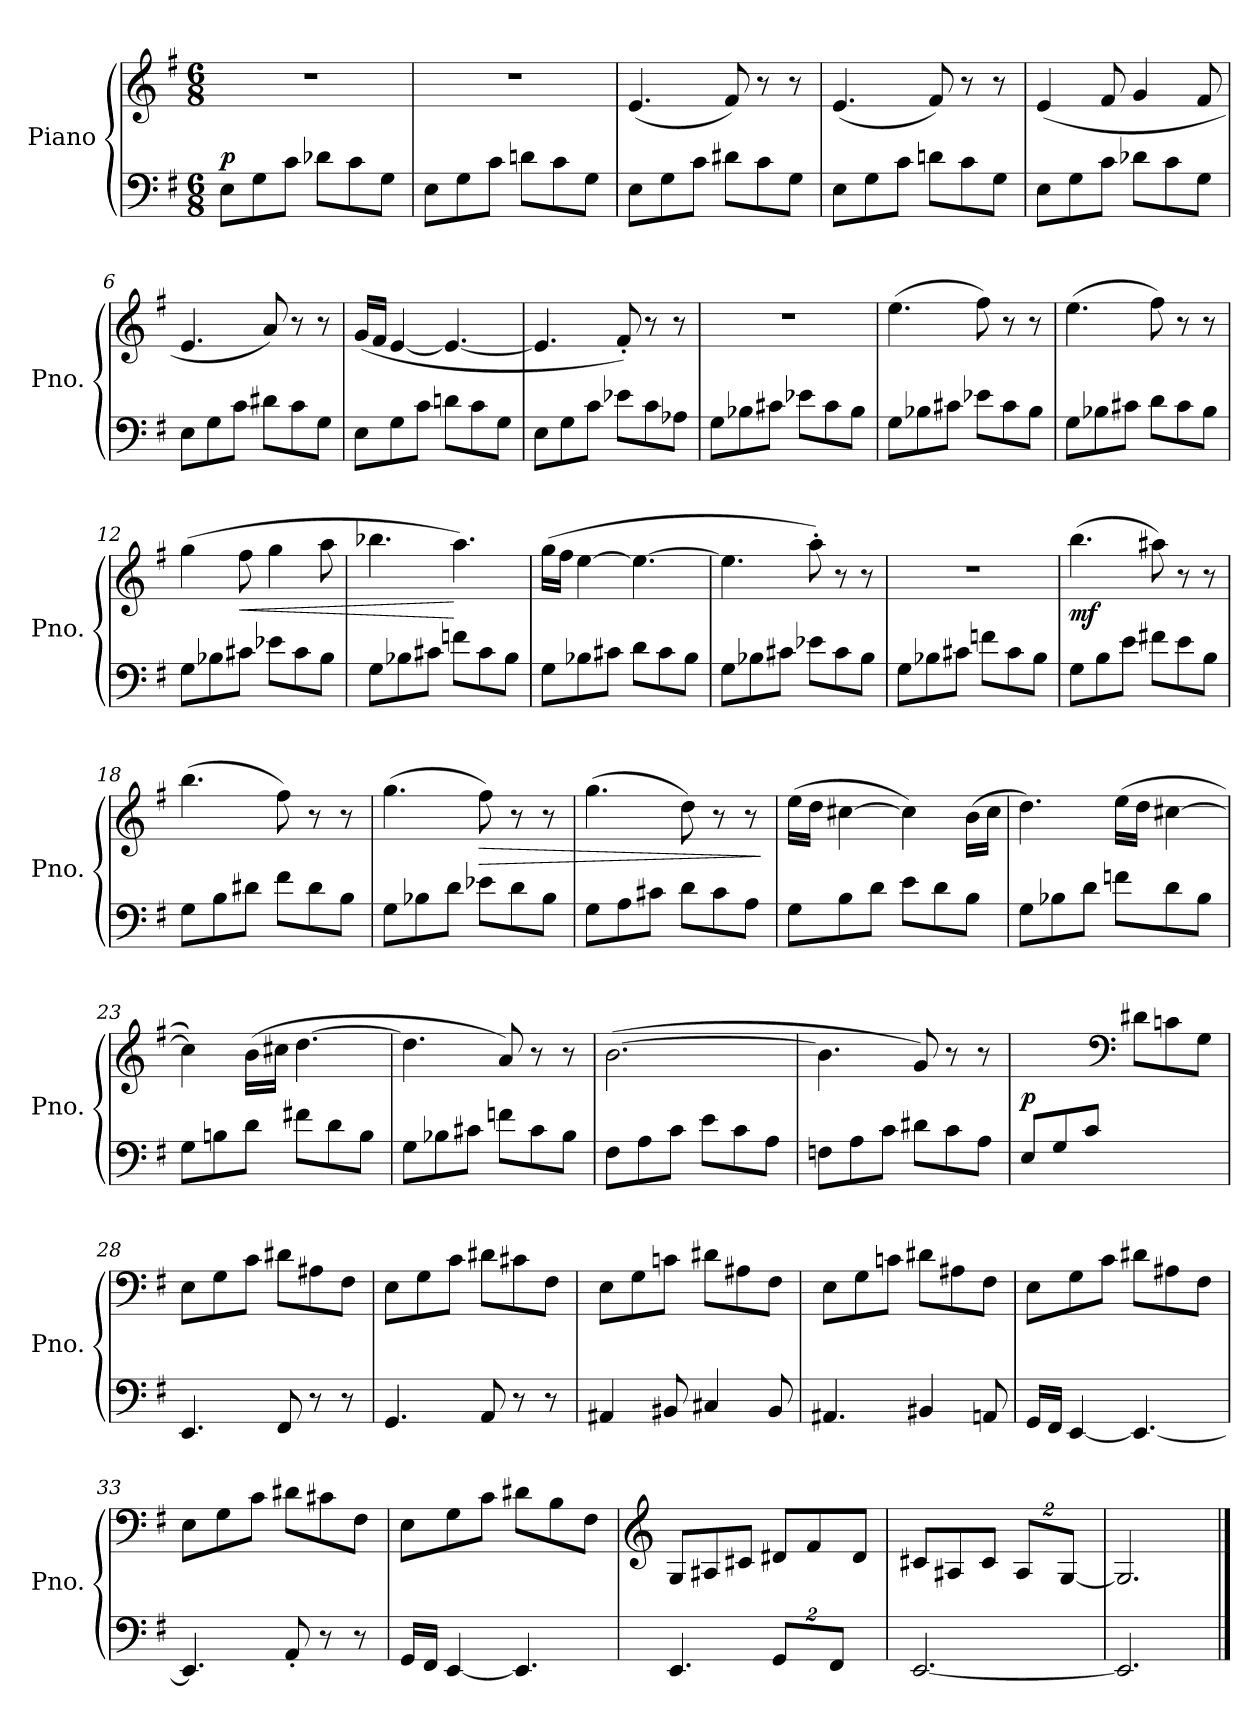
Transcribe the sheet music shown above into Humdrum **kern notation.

**kern	**kern	**dynam
*part1	*part1	*part1
*staff2	*staff1	*staff1/2
*I"Piano	*	*
*I'Pno.	*	*
*clefF4	*clefG2	*
*k[f#]	*k[f#]	*
*M6/8	*M6/8	*
*MM72	*MM72	*
=1	=1	=1
!	!	!LO:DY:a=2
8E\L	2.r	p
8G\	.	.
8c\J	.	.
8d-X\L	.	.
8c\	.	.
8G\J	.	.
=2	=2	=2
8E\L	2.r	.
8G\	.	.
8c\J	.	.
8dn\L	.	.
8c\	.	.
8G\J	.	.
=3	=3	=3
8E\L	(<4.e/	.
8G\	.	.
8c\J	.	.
8d#X\L	8f#/)	.
8c\	8r	.
8G\J	8r	.
=4	=4	=4
8E\L	(<4.e/	.
8G\	.	.
8c\J	.	.
8dn\L	8f#/)	.
8c\	8r	.
8G\J	8r	.
!!LO:LB:g=z
=5	=5	=5
8E\L	(<4e/	.
8G\	.	.
8c\J	8f#/	.
8d-X\L	4g/	.
8c\	.	.
8G\J	8f#/	.
=6	=6	=6
8E\L	4.e/	.
8G\	.	.
8c\J	.	.
8d#X\L	8a/)	.
8c\	8r	.
8G\J	8r	.
=7	=7	=7
8E\L	(<16g/LL	.
.	16f#/JJ	.
8G\	[4e/	.
8c\J	.	.
8dn\L	4.e/_	.
8c\	.	.
8G\J	.	.
=8	=8	=8
8E\L	4.e/]	.
8G\	.	.
8c\J	.	.
8e-X\L	8f#'/)	.
8c\	8r	.
8A-X\J	8r	.
!!LO:LB:g=z
=9	=9	=9
8G\L	2.r	.
8B-X\	.	.
8c#X\J	.	.
8e-X\L	.	.
8c#\	.	.
8B-\J	.	.
=10	=10	=10
8G\L	(>4.ee\	.
8B-X\	.	.
8c#X\J	.	.
8e-X\L	8ff#\)	.
8c#\	8r	.
8B-\J	8r	.
=11	=11	=11
8G\L	(>4.ee\	.
8B-X\	.	.
8c#X\J	.	.
8d\L	8ff#\)	.
8c#\	8r	.
8B-\J	8r	.
=12	=12	=12
8G\L	(>4gg\	.
8B-X\	.	.
!	!	!LO:HP:b
8c#X\J	8ff#\	<
8e-X\L	4gg\	.
8c#\	.	.
8B-\J	8aa\	.
!!LO:LB:g=z
=13	=13	=13
8G\L	4.bb-X\	.
8B-X\	.	.
8c#X\J	.	.
8fn\L	4.aa\)	[
8c#\	.	.
8B-\J	.	.
=14	=14	=14
8G\L	(>16gg\LL	.
.	16ff#\JJ	.
8B-X\	[4ee\	.
8c#X\J	.	.
8d\L	4.ee\_	.
8c#\	.	.
8B-\J	.	.
=15	=15	=15
8G\L	4.ee\]	.
8B-X\	.	.
8c#X\J	.	.
8e-X\L	8aa'\)	.
8c#\	8r	.
8B-\J	8r	.
=16	=16	=16
8G\L	2.r	.
8B-X\	.	.
8c#X\J	.	.
8fn\L	.	.
8c#\	.	.
8B-\J	.	.
!!LO:LB:g=z
=17	=17	=17
!	!	!LO:DY:b
8G\L	(>4.bb\	mf
8B\	.	.
8e\J	.	.
8f#X\L	8aa#X\)	.
8e\	8r	.
8B\J	8r	.
=18	=18	=18
8G\L	(>4.bb\	.
8B\	.	.
8d#X\J	.	.
8f#\L	8ff#\)	.
8d#\	8r	.
8B\J	8r	.
=19	=19	=19
8G\L	(>4.gg\	.
8B-X\	.	.
8d\J	.	.
!	!	!LO:HP:b
8e-X\L	8ff#\)	>
8d\	8r	.
8B-\J	8r	.
=20	=20	=20
8G\L	(>4.gg\	.
8A\	.	.
8c#X\J	.	.
8d\L	8dd\)	.
8c#\	8r	.
8A\J	8r	.
.	.	]
!!LO:LB:g=z
=21	=21	=21
8G\L	(>16ee\LL	.
.	16dd\JJ	.
8B\	[4cc#X\	.
8d\J	.	.
8e\L	4cc#\])	.
8d\	.	.
8B\J	(>16b\LL	.
.	16cc#\JJ	.
=22	=22	=22
8G\L	4.dd\)	.
8B-X\	.	.
8d\J	.	.
8fn\L	(>16ee\LL	.
.	16dd\JJ	.
8d\	[4cc#X\	.
8B-\J	.	.
=23	=23	=23
8G\L	4cc#\])	.
8Bn\	.	.
8d\J	(>16b\LL	.
.	16cc#X\JJ	.
8f#X\L	[4.dd\	.
8d\	.	.
8B\J	.	.
=24	=24	=24
8G\L	4.dd\]	.
8B-X\	.	.
8c#X\J	.	.
8fn\L	8a/)	.
8c#\	8r	.
8B-\J	8r	.
!!LO:PB:g=z
=25	=25	=25
8F#\L	(>[2.b\	.
8A\	.	.
8c\J	.	.
8e\L	.	.
8c\	.	.
8A\J	.	.
=26	=26	=26
8Fn\L	4.b\]	.
8A\	.	.
8c\J	.	.
8d#X\L	8g/)	.
8c\	8r	.
8A\J	8r	.
=27	=27	=27
!	!	!LO:DY:a=2
8E/L	4ryy	p
8G/	.	.
8c/J	8ryy	.
*	*clefF4	*
4ryy	8d#X\L	.
.	8cn\	.
8ryy	(8G\J	.
=28	=28	=28
4.EE/	8E\L	.
.	8G\	.
.	8c\J	.
8FF#/	8d#X\L	.
8r	8A#X\	.
8r	8F#\J	.
!!LO:LB:g=z
=29	=29	=29
4.GG/	8E\L	.
.	8G\	.
.	8c\J	.
8AA/	8d#X\L	.
8r	8c#X\	.
8r	8F#\J	.
=30	=30	=30
4AA#X/	8E\L	.
.	8G\	.
8BB#X/	8cn\J	.
4C#X/	8d#X\L	.
.	8A#X\	.
8BB#/	8F#\J	.
=31	=31	=31
4.AA#X/	8E\L	.
.	8G\	.
.	8cn\J	.
4BB#X/	8d#X\L	.
.	8A#X\	.
8AAn/	8F#\J	.
=32	=32	=32
16GG/LL	8E\L	.
16FF#/JJ	.	.
[4EE/	8G\	.
.	8c\J	.
4.EE/_	8d#X\L	.
.	8A#X\	.
.	8F#\J	.
!!LO:LB:g=z
=33	=33	=33
4.EE/]	8E\L	.
.	8G\	.
.	8c\J	.
8AA'/	8d#X\L	.
8r	8c#X\	.
8r	8F#\J	.
=34	=34	=34
16GG/LL	8E\L	.
16FF#/JJ	.	.
[4EE/	8G\	.
.	8c\J	.
4.EE/]	8d#X\L	.
.	8B\	.
.	8F#\J	.
=35	=35	=35
*	*clefG2	*
4.EE/	8G/L	.
.	8A#X/	.
.	8c#X/J	.
*Xbrackettup	*	*
16%3GG/L	8d#X/L	.
.	8f#/	.
16%3FF#/J	.	.
.	8d#/J	.
=36	=36	=36
[2.EE/	8c#X/L	.
.	8A#X/	.
.	8c#/J	.
*	*Xbrackettup	*
.	16%3A#/L	.
.	[16%3G/J	.
=37	=37	=37
2.EE/]	2.G/]	.
==	==	==
*-	*-	*-
